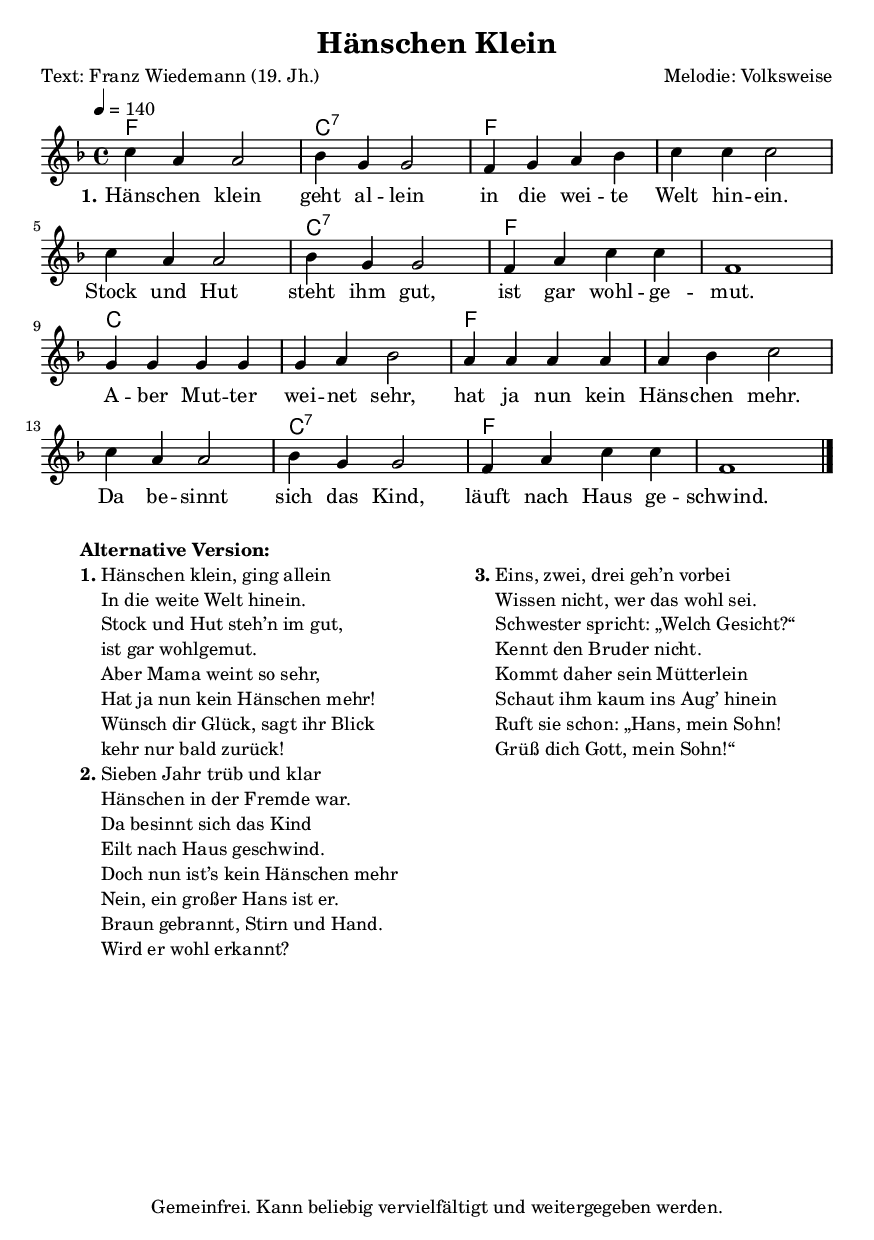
% Dieses Notenblatt wurde erstellt von Carsten Knittel [http://www.mcnoten.de]
%
% Kontakt: info@mcnoten.de
%
% geringfügige Änderungen von Hauke Rehr

\include "deutsch.ly"
\include "default.ly"

\version "2.12.3"
\header {
  title = "Hänschen Klein"
  poet = "Text: Franz Wiedemann (19. Jh.) "
  composer = "Melodie: Volksweise"
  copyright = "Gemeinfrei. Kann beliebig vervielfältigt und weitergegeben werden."
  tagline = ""
id="eb710bac73aa2d6258068f079fd64e13f437e2b3"
}

#(set-global-staff-size 16)

akkorde = \chordmode {
  c1 g1:7 c1 s1 s1 g1:7 c1 s1 g1 s1 c1 s1 s1 g1:7 c1 s1
}

melodie = \relative c' {

	g'4 e e2 | f4 d d2 | c4 d e f | g g g2
	\break
	g4 e e2 | f4 d d2 | c4 e g g | c,1
	\break
	d4 d d d | d e f2 | e4 e e e | e f g2
	\break
	g4 e e2 | f4 d d2 | c4 e g g | c,1 \bar "|."

}

text = \lyricmode {
  \set stanza = "1."
  Häns -- chen klein geht al -- lein
  in die wei -- te Welt hin -- ein.
  Stock und Hut steht ihm gut,
  ist gar wohl -- ge -- mut.

  A -- ber Mut -- ter wei -- net sehr,
  hat ja nun kein Häns -- chen mehr.
  Da be -- sinnt sich das Kind,
  läuft nach Haus ge -- schwind.
}

\score {
  <<
    \transpose c f
      \new ChordNames { \akkorde }
    \transpose c f
      \new Voice = "Lied" {
        \autoBeamOff
        \clef "treble"
        \time 4/4
        \key c\major
        \tempo 4 = 140
        \melodie
      }
    \new Lyrics \lyricsto "Lied" { \text }
    >>
 \layout {}
 \midi {}
}


\markup {
  \fill-line {
    \hspace #0.1
 
    \column {
      \bold "Alternative Version:"
      \line {
        \bold "1."
        \column {
          "Hänschen klein, ging allein"
          "In die weite Welt hinein."
          "Stock und Hut steh’n im gut,"
          "ist gar wohlgemut."
          "Aber Mama weint so sehr,"
          "Hat ja nun kein Hänschen mehr!"
          "Wünsch dir Glück, sagt ihr Blick"
          "kehr nur bald zurück!"
        }
      }
      \hspace #0.2
      \line {
        \bold "2."
        \column {
          "Sieben Jahr trüb und klar"
          "Hänschen in der Fremde war."
          "Da besinnt sich das Kind"
          "Eilt nach Haus geschwind."
          "Doch nun ist’s kein Hänschen mehr"
          "Nein, ein großer Hans ist er."
          "Braun gebrannt, Stirn und Hand."
          "Wird er wohl erkannt?"
        }
      }
    }
 
    \hspace #0.1
 
    \column {
      \hspace #0.1 % move right column a little bit down because of "Alt Version" text
      \line {
        \bold "3."
        \column {
          "Eins, zwei, drei geh’n vorbei"
          "Wissen nicht, wer das wohl sei."
          "Schwester spricht: „Welch Gesicht?“"
          "Kennt den Bruder nicht."
          "Kommt daher sein Mütterlein"
          "Schaut ihm kaum ins Aug’ hinein"
          "Ruft sie schon: „Hans, mein Sohn!"
          "Grüß dich Gott, mein Sohn!“"
        }
      }
    }
    \hspace #0.1
  }
}

 % some settings % vim: sw=2 et
